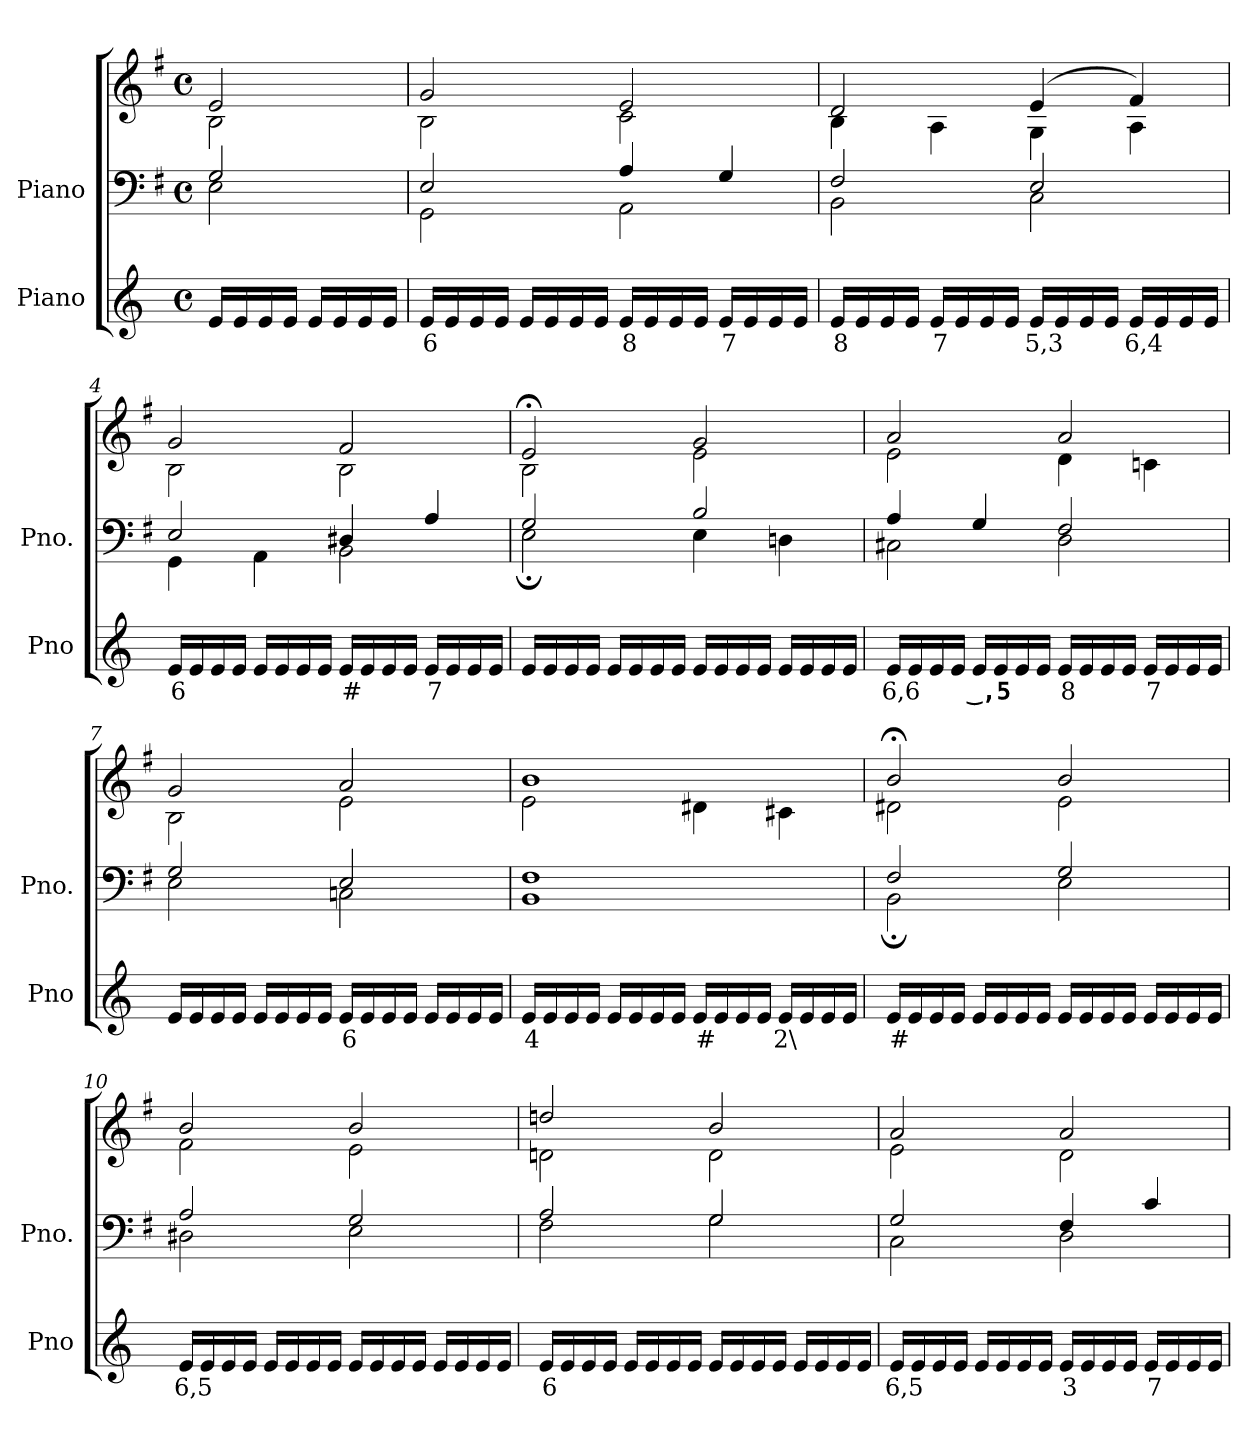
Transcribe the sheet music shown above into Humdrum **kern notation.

**kern	**text	**kern	**kern
*part2	*part2	*part1	*part1
*staff3	*staff3	*staff2	*staff1
*I"Piano	*	*I"Piano	*
*I'Pno	*	*I'Pno.	*
*clefG2	*	*clefF4	*clefG2
*k[]	*	*k[f#]	*k[f#]
*M4/4	*	*M4/4	*M4/4
*met(c)	*	*met(c)	*met(c)
=1	=1	=1	=1
*	*	*^	*^
16e/LL	.	2G/	2E\	2e/	2B\
16e/	.	.	.	.	.
16e/	.	.	.	.	.
16e/JJ	.	.	.	.	.
16e/LL	.	.	.	.	.
16e/	.	.	.	.	.
16e/	.	.	.	.	.
16e/JJ	.	.	.	.	.
=2	=2	=2	=2	=2	=2
!	!LO:LY:b	!	!	!	!
16e/LL	6	2E/	2GG\	2g/	2B\
16e/	.	.	.	.	.
16e/	.	.	.	.	.
16e/JJ	.	.	.	.	.
16e/LL	.	.	.	.	.
16e/	.	.	.	.	.
16e/	.	.	.	.	.
16e/JJ	.	.	.	.	.
!	!LO:LY:b	!	!	!	!
16e/LL	8	4A/	2AA\	2e/	2c\
16e/	.	.	.	.	.
16e/	.	.	.	.	.
16e/JJ	.	.	.	.	.
!	!LO:LY:b	!	!	!	!
16e/LL	7	4G/	.	.	.
16e/	.	.	.	.	.
16e/	.	.	.	.	.
16e/JJ	.	.	.	.	.
=3	=3	=3	=3	=3	=3
!	!LO:LY:b	!	!	!	!
16e/LL	8	2F#/	2BB\	2d/	4B\
16e/	.	.	.	.	.
16e/	.	.	.	.	.
16e/JJ	.	.	.	.	.
!	!LO:LY:b	!	!	!	!
16e/LL	7	.	.	.	4A\
16e/	.	.	.	.	.
16e/	.	.	.	.	.
16e/JJ	.	.	.	.	.
!	!LO:LY:b	!	!	!	!
16e/LL	5,3	2E/	2C\	(>4e/	4G\
16e/	.	.	.	.	.
16e/	.	.	.	.	.
16e/JJ	.	.	.	.	.
!	!LO:LY:b	!	!	!	!
16e/LL	6,4	.	.	4f#/)	4A\
16e/	.	.	.	.	.
16e/	.	.	.	.	.
16e/JJ	.	.	.	.	.
=4	=4	=4	=4	=4	=4
!	!LO:LY:b	!	!	!	!
16e/LL	6	2E/	4GG\	2g/	2B\
16e/	.	.	.	.	.
16e/	.	.	.	.	.
16e/JJ	.	.	.	.	.
!	!LO:LY:b	!	!	!	!
16e/LL	_	.	4AA\	.	.
16e/	.	.	.	.	.
16e/	.	.	.	.	.
16e/JJ	.	.	.	.	.
!	!LO:LY:b	!	!	!	!
16e/LL	#	4D#X/	2BB\	2f#/	2B\
16e/	.	.	.	.	.
16e/	.	.	.	.	.
16e/JJ	.	.	.	.	.
!	!LO:LY:b	!	!	!	!
16e/LL	7	4A/	.	.	.
16e/	.	.	.	.	.
16e/	.	.	.	.	.
16e/JJ	.	.	.	.	.
=5	=5	=5	=5	=5	=5
16e/LL	.	2G/	2E;\	2e;</	2B\
16e/	.	.	.	.	.
16e/	.	.	.	.	.
16e/JJ	.	.	.	.	.
16e/LL	.	.	.	.	.
16e/	.	.	.	.	.
16e/	.	.	.	.	.
16e/JJ	.	.	.	.	.
16e/LL	.	2B/	4E\	2g/	2e\
16e/	.	.	.	.	.
16e/	.	.	.	.	.
16e/JJ	.	.	.	.	.
!	!LO:LY:b	!	!	!	!
16e/LL	_	.	4Dn\	.	.
16e/	.	.	.	.	.
16e/	.	.	.	.	.
16e/JJ	.	.	.	.	.
=6	=6	=6	=6	=6	=6
!	!LO:LY:b	!	!	!	!
16e/LL	6,6	4A/	2C#X\	2a/	2e\
16e/	.	.	.	.	.
16e/	.	.	.	.	.
16e/JJ	.	.	.	.	.
!	!LO:LY:b	!	!	!	!
16e/LL	_,5	4G/	.	.	.
16e/	.	.	.	.	.
16e/	.	.	.	.	.
16e/JJ	.	.	.	.	.
!	!LO:LY:b	!	!	!	!
16e/LL	8	2F#/	2D\	2a/	4d\
16e/	.	.	.	.	.
16e/	.	.	.	.	.
16e/JJ	.	.	.	.	.
!	!LO:LY:b	!	!	!	!
16e/LL	7	.	.	.	4cn\
16e/	.	.	.	.	.
16e/	.	.	.	.	.
16e/JJ	.	.	.	.	.
=7	=7	=7	=7	=7	=7
16e/LL	.	2G/	2E\	2g/	2B\
16e/	.	.	.	.	.
16e/	.	.	.	.	.
16e/JJ	.	.	.	.	.
16e/LL	.	.	.	.	.
16e/	.	.	.	.	.
16e/	.	.	.	.	.
16e/JJ	.	.	.	.	.
!	!LO:LY:b	!	!	!	!
16e/LL	6	2E/	2Cn\	2a/	2e\
16e/	.	.	.	.	.
16e/	.	.	.	.	.
16e/JJ	.	.	.	.	.
16e/LL	.	.	.	.	.
16e/	.	.	.	.	.
16e/	.	.	.	.	.
16e/JJ	.	.	.	.	.
=8	=8	=8	=8	=8	=8
!	!LO:LY:b	!	!	!	!
16e/LL	4	1F#	1BB	1b	2e\
16e/	.	.	.	.	.
16e/	.	.	.	.	.
16e/JJ	.	.	.	.	.
16e/LL	.	.	.	.	.
16e/	.	.	.	.	.
16e/	.	.	.	.	.
16e/JJ	.	.	.	.	.
!	!LO:LY:b	!	!	!	!
16e/LL	#	.	.	.	4d#X\
16e/	.	.	.	.	.
16e/	.	.	.	.	.
16e/JJ	.	.	.	.	.
!	!LO:LY:b	!	!	!	!
16e/LL	2\	.	.	.	4c#X\
16e/	.	.	.	.	.
16e/	.	.	.	.	.
16e/JJ	.	.	.	.	.
=9	=9	=9	=9	=9	=9
!	!LO:LY:b	!	!	!	!
16e/LL	#	2F#/	2BB;\	2b;</	2d#X\
16e/	.	.	.	.	.
16e/	.	.	.	.	.
16e/JJ	.	.	.	.	.
16e/LL	.	.	.	.	.
16e/	.	.	.	.	.
16e/	.	.	.	.	.
16e/JJ	.	.	.	.	.
16e/LL	.	2G/	2E\	2b/	2e\
16e/	.	.	.	.	.
16e/	.	.	.	.	.
16e/JJ	.	.	.	.	.
16e/LL	.	.	.	.	.
16e/	.	.	.	.	.
16e/	.	.	.	.	.
16e/JJ	.	.	.	.	.
=10	=10	=10	=10	=10	=10
!	!LO:LY:b	!	!	!	!
16e/LL	6,5	2A/	2D#X\	2b/	2f#\
16e/	.	.	.	.	.
16e/	.	.	.	.	.
16e/JJ	.	.	.	.	.
16e/LL	.	.	.	.	.
16e/	.	.	.	.	.
16e/	.	.	.	.	.
16e/JJ	.	.	.	.	.
16e/LL	.	2G/	2E\	2b/	2e\
16e/	.	.	.	.	.
16e/	.	.	.	.	.
16e/JJ	.	.	.	.	.
16e/LL	.	.	.	.	.
16e/	.	.	.	.	.
16e/	.	.	.	.	.
16e/JJ	.	.	.	.	.
=11	=11	=11	=11	=11	=11
!	!LO:LY:b	!	!	!	!
16e/LL	6	2A/	2F#\	2ddn/	2dn\
16e/	.	.	.	.	.
16e/	.	.	.	.	.
16e/JJ	.	.	.	.	.
16e/LL	.	.	.	.	.
16e/	.	.	.	.	.
16e/	.	.	.	.	.
16e/JJ	.	.	.	.	.
16e/LL	.	2G/	2G\	2b/	2d\
16e/	.	.	.	.	.
16e/	.	.	.	.	.
16e/JJ	.	.	.	.	.
16e/LL	.	.	.	.	.
16e/	.	.	.	.	.
16e/	.	.	.	.	.
16e/JJ	.	.	.	.	.
=12	=12	=12	=12	=12	=12
!	!LO:LY:b	!	!	!	!
16e/LL	6,5	2G/	2C\	2a/	2e\
16e/	.	.	.	.	.
16e/	.	.	.	.	.
16e/JJ	.	.	.	.	.
16e/LL	.	.	.	.	.
16e/	.	.	.	.	.
16e/	.	.	.	.	.
16e/JJ	.	.	.	.	.
!	!LO:LY:b	!	!	!	!
16e/LL	3	4F#/	2D\	2a/	2d\
16e/	.	.	.	.	.
16e/	.	.	.	.	.
16e/JJ	.	.	.	.	.
!	!LO:LY:b	!	!	!	!
16e/LL	7	4c/	.	.	.
16e/	.	.	.	.	.
16e/	.	.	.	.	.
16e/JJ	.	.	.	.	.
*	*	*v	*v	*	*
*	*	*	*v	*v
=	=	=	=
*-	*-	*-	*-
